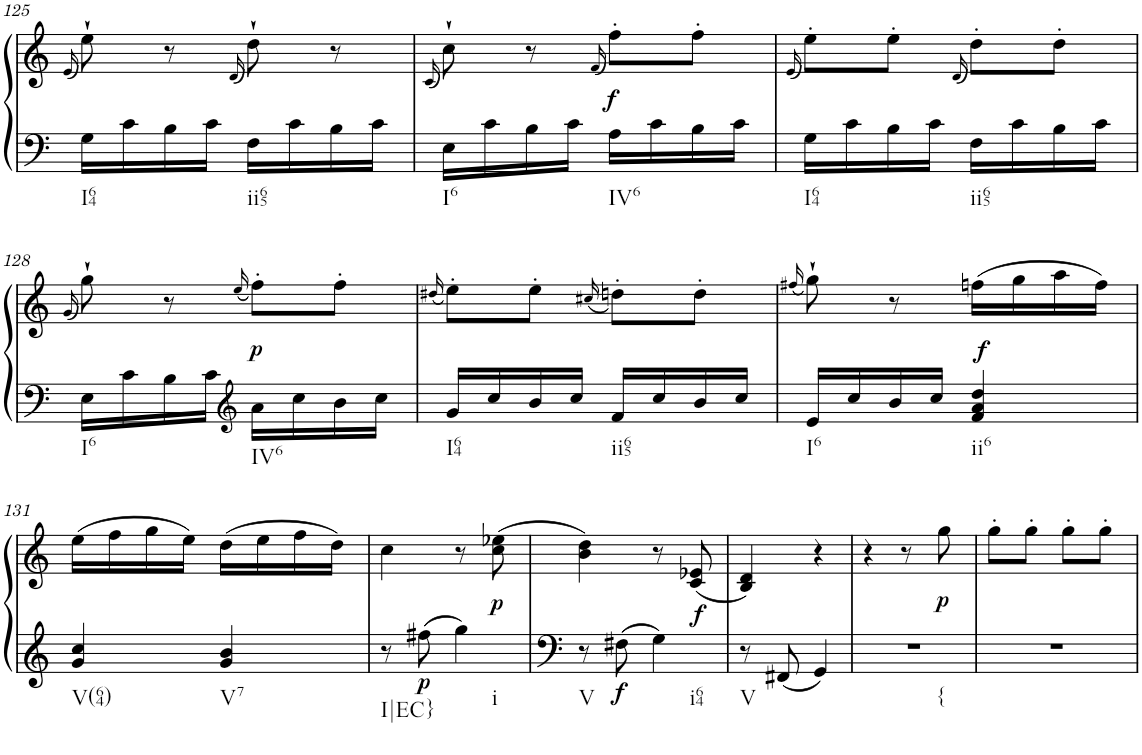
**kern	**kern	**dynam
*part1	*part1	*part1
*staff2	*staff1	*staff1/2
*I"Klavier linke Hand	*	*
!!LO:PB:g=z
*clefG2	*clefF4	*
*k[]	*k[]	*
*M2/4	*M2/4	*
=125	=125	=125
.	(16qe/	.
!LO:TX:b:t=I64	!	!
16G\LL	8ee`\)	.
16c\	.	.
16B\	8r	.
16c\JJ	.	.
.	(16qd/	.
!LO:TX:b:t=ii65	!	!
16F\LL	8dd`\)	.
16c\	.	.
16B\	8r	.
16c\JJ	.	.
=126	=126	=126
.	(16qc/	.
!LO:TX:b:t=I6	!	!
16E\LL	8cc`\)	.
16c\	.	.
16B\	8r	.
16c\JJ	.	.
.	(16qf/	.
!LO:TX:b:t=IV6	!	!
!	!	!LO:DY:b
16A\LL	8ff'\L)	f
16c\	.	.
16B\	8ff'\J	.
16c\JJ	.	.
=127	=127	=127
.	(16qe/	.
!LO:TX:b:t=I64	!	!
16G\LL	8ee'\L)	.
16c\	.	.
16B\	8ee'\J	.
16c\JJ	.	.
.	(16qd/	.
!LO:TX:b:t=ii65	!	!
16F\LL	8dd'\L)	.
16c\	.	.
16B\	8dd'\J	.
16c\JJ	.	.
!!LO:LB:g=z
=128	=128	=128
.	(16qg/	.
!LO:TX:b:t=I6	!	!
16E\LL	8gg`\)	.
16c\	.	.
16B\	8r	.
16c\JJ	.	.
*clefG2	*	*
.	(16qee/	.
!LO:TX:b:t=IV6	!	!
!	!	!LO:DY:b
16a\LL	8ff'\L)	p
16cc\	.	.
16b\	8ff'\J	.
16cc\JJ	.	.
=129	=129	=129
.	(16qdd#X/	.
!LO:TX:b:t=I64	!	!
16g/LL	8ee'\L)	.
16cc/	.	.
16b/	8ee'\J	.
16cc/JJ	.	.
.	(16qcc#X/	.
!LO:TX:b:t=ii65	!	!
16f/LL	8ddn'\L)	.
16cc/	.	.
16b/	8dd'\J	.
16cc/JJ	.	.
=130	=130	=130
.	(16qff#X/	.
!LO:TX:b:t=I6	!	!
16e/LL	8gg`\)	.
16cc/	.	.
16b/	8r	.
16cc/JJ	.	.
!LO:TX:b:t=ii6	!	!
!	!	!LO:DY:b
4f/ 4a/ 4dd/	(16ffn\LL	f
.	16gg\	.
.	16aa\	.
.	16ff\JJ)	.
!!LO:LB:g=z
=131	=131	=131
!LO:TX:b:t=V(64)	!	!
4g/ 4cc/	(16ee\LL	.
.	16ff\	.
.	16gg\	.
.	16ee\JJ)	.
!LO:TX:b:t=V7	!	!
4g/ 4b/	(16dd\LL	.
.	16ee\	.
.	16ff\	.
.	16dd\JJ)	.
=132	=132	=132
!LO:TX:b:t=I|EC}	!	!
8r	4cc\	.
!	!	!LO:DY:b=2
8ff#X\	.	p
!LO:TX:b:t=i	!	!
4gg\	8r	.
!	!	!LO:DY:b
.	(8cc\ 8ee-X\	p
=133	=133	=133
!LO:TX:b:t=V	!	!
8r	4b\ 4dd\)	.
!	!	!LO:DY:b=2
8F#X\	.	f
!LO:TX:b:t=i64	!	!
4G\	8r	.
!	!	!LO:DY:b
.	(8c/ 8e-X/	f
=134	=134	=134
!LO:TX:b:t=V	!	!
8r	4B/ 4d/)	.
8FF#X/	.	.
4GG/	4r	.
=135	=135	=135
!LO:TX:b:t={	!	!
2r	4r	.
.	8r	.
!	!	!LO:DY:b
.	8gg\	p
=136	=136	=136
2r	8gg'\L	.
.	8gg'\J	.
.	8gg'\L	.
.	8gg'\J	.
=	=	=
*-	*-	*-
